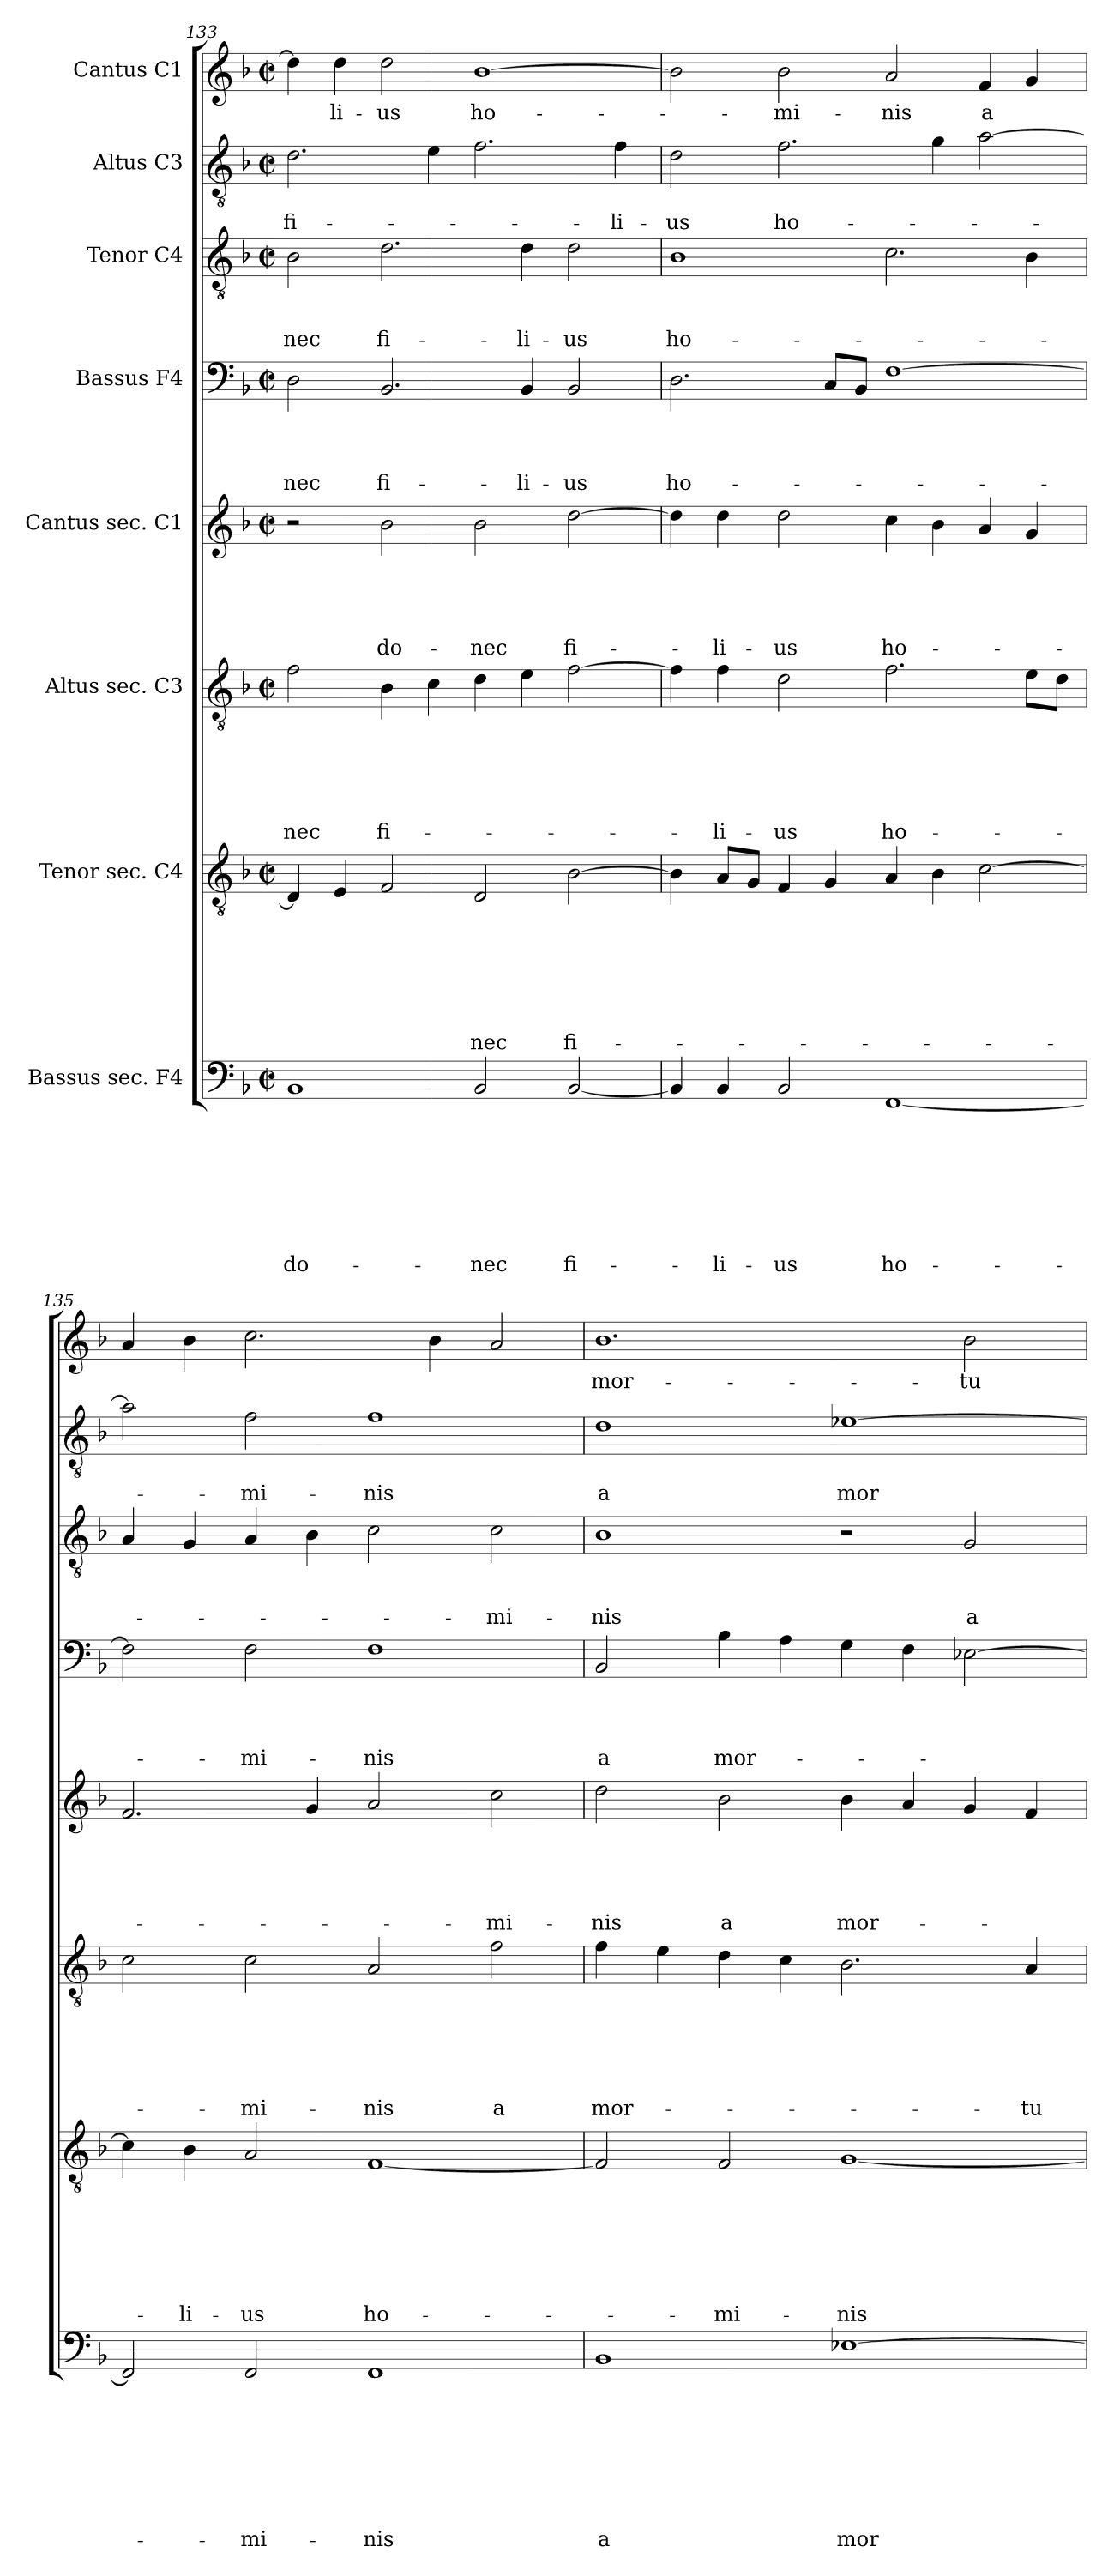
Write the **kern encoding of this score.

**kern	**text	**text	**text	**text	**text	**text	**text	**text	**kern	**text	**text	**text	**text	**text	**text	**text	**kern	**text	**text	**text	**text	**text	**text	**kern	**text	**text	**text	**text	**text	**kern	**text	**text	**text	**text	**kern	**text	**text	**text	**kern	**text	**text	**kern	**text
*part8	*part8	*part8	*part8	*part8	*part8	*part8	*part8	*part8	*part7	*part7	*part7	*part7	*part7	*part7	*part7	*part7	*part6	*part6	*part6	*part6	*part6	*part6	*part6	*part5	*part5	*part5	*part5	*part5	*part5	*part4	*part4	*part4	*part4	*part4	*part3	*part3	*part3	*part3	*part2	*part2	*part2	*part1	*part1
*staff8	*staff8	*staff8	*staff8	*staff8	*staff8	*staff8	*staff8	*staff8	*staff7	*staff7	*staff7	*staff7	*staff7	*staff7	*staff7	*staff7	*staff6	*staff6	*staff6	*staff6	*staff6	*staff6	*staff6	*staff5	*staff5	*staff5	*staff5	*staff5	*staff5	*staff4	*staff4	*staff4	*staff4	*staff4	*staff3	*staff3	*staff3	*staff3	*staff2	*staff2	*staff2	*staff1	*staff1
*I"Bassus sec. F4	*	*	*	*	*	*	*	*	*I"Tenor sec. C4	*	*	*	*	*	*	*	*I"Altus sec. C3	*	*	*	*	*	*	*I"Cantus sec. C1	*	*	*	*	*	*I"Bassus F4	*	*	*	*	*I"Tenor  C4	*	*	*	*I"Altus C3	*	*	*I"Cantus C1	*
*clefF4	*	*	*	*	*	*	*	*	*clefGv2	*	*	*	*	*	*	*	*clefGv2	*	*	*	*	*	*	*clefG2	*	*	*	*	*	*clefF4	*	*	*	*	*clefGv2	*	*	*	*clefGv2	*	*	*clefG2	*
*k[b-]	*	*	*	*	*	*	*	*	*k[b-]	*	*	*	*	*	*	*	*k[b-]	*	*	*	*	*	*	*k[b-]	*	*	*	*	*	*k[b-]	*	*	*	*	*k[b-]	*	*	*	*k[b-]	*	*	*k[b-]	*
*F:	*	*	*	*	*	*	*	*	*F:	*	*	*	*	*	*	*	*F:	*	*	*	*	*	*	*F:	*	*	*	*	*	*F:	*	*	*	*	*F:	*	*	*	*F:	*	*	*F:	*
*M2/2	*	*	*	*	*	*	*	*	*M2/2	*	*	*	*	*	*	*	*M2/2	*	*	*	*	*	*	*M2/2	*	*	*	*	*	*M2/2	*	*	*	*	*M2/2	*	*	*	*M2/2	*	*	*M2/2	*
*met(c|)	*	*	*	*	*	*	*	*	*met(c|)	*	*	*	*	*	*	*	*met(c|)	*	*	*	*	*	*	*met(c|)	*	*	*	*	*	*met(c|)	*	*	*	*	*met(c|)	*	*	*	*met(c|)	*	*	*met(c|)	*
=133	=133	=133	=133	=133	=133	=133	=133	=133	=133	=133	=133	=133	=133	=133	=133	=133	=133	=133	=133	=133	=133	=133	=133	=133	=133	=133	=133	=133	=133	=133	=133	=133	=133	=133	=133	=133	=133	=133	=133	=133	=133	=133	=133
1BB-	.	.	.	.	.	.	.	do-	4D/]	.	.	.	.	.	.	.	2f\	.	.	.	.	.	-nec	2r	.	.	.	.	.	2D\	.	.	.	-nec	2B-\	.	.	-nec	2.d\	.	fi-	4dd\]	.
.	.	.	.	.	.	.	.	.	4E/	.	.	.	.	.	.	.	.	.	.	.	.	.	.	.	.	.	.	.	.	.	.	.	.	.	.	.	.	.	.	.	.	4dd\	-li-
.	.	.	.	.	.	.	.	.	2F/	.	.	.	.	.	.	.	4B-\	.	.	.	.	.	fi-	2b-\	.	.	.	.	do-	2.BB-/	.	.	.	fi-	2.d\	.	.	fi-	.	.	.	2dd\	-us
.	.	.	.	.	.	.	.	.	.	.	.	.	.	.	.	.	4c\	.	.	.	.	.	.	.	.	.	.	.	.	.	.	.	.	.	.	.	.	.	4e\	.	.	.	.
2BB-/	.	.	.	.	.	.	.	-nec	2D/	.	.	.	.	.	.	-nec	4d\	.	.	.	.	.	.	2b-\	.	.	.	.	-nec	.	.	.	.	.	.	.	.	.	2.f\	.	.	[1b-	ho-
.	.	.	.	.	.	.	.	.	.	.	.	.	.	.	.	.	4e\	.	.	.	.	.	.	.	.	.	.	.	.	4BB-/	.	.	.	-li-	4d\	.	.	-li-	.	.	.	.	.
[2BB-/	.	.	.	.	.	.	.	fi-	[2B-\	.	.	.	.	.	.	fi-	[2f\	.	.	.	.	.	.	[2dd\	.	.	.	.	fi-	2BB-/	.	.	.	-us	2d\	.	.	-us	.	.	.	.	.
.	.	.	.	.	.	.	.	.	.	.	.	.	.	.	.	.	.	.	.	.	.	.	.	.	.	.	.	.	.	.	.	.	.	.	.	.	.	.	4f\	.	-li-	.	.
=134	=134	=134	=134	=134	=134	=134	=134	=134	=134	=134	=134	=134	=134	=134	=134	=134	=134	=134	=134	=134	=134	=134	=134	=134	=134	=134	=134	=134	=134	=134	=134	=134	=134	=134	=134	=134	=134	=134	=134	=134	=134	=134	=134
4BB-/]	.	.	.	.	.	.	.	.	4B-\]	.	.	.	.	.	.	.	4f\]	.	.	.	.	.	.	4dd\]	.	.	.	.	.	2.D\	.	.	.	ho-	1B-	.	.	ho-	2d\	.	-us	2b-\]	.
4BB-/	.	.	.	.	.	.	.	-li-	8A/L	.	.	.	.	.	.	.	4f\	.	.	.	.	.	-li-	4dd\	.	.	.	.	-li-	.	.	.	.	.	.	.	.	.	.	.	.	.	.
.	.	.	.	.	.	.	.	.	8G/J	.	.	.	.	.	.	.	.	.	.	.	.	.	.	.	.	.	.	.	.	.	.	.	.	.	.	.	.	.	.	.	.	.	.
2BB-/	.	.	.	.	.	.	.	-us	4F/	.	.	.	.	.	.	.	2d\	.	.	.	.	.	-us	2dd\	.	.	.	.	-us	.	.	.	.	.	.	.	.	.	2.f\	.	ho-	2b-\	-mi-
.	.	.	.	.	.	.	.	.	4G/	.	.	.	.	.	.	.	.	.	.	.	.	.	.	.	.	.	.	.	.	8C/L	.	.	.	.	.	.	.	.	.	.	.	.	.
.	.	.	.	.	.	.	.	.	.	.	.	.	.	.	.	.	.	.	.	.	.	.	.	.	.	.	.	.	.	8BB-/J	.	.	.	.	.	.	.	.	.	.	.	.	.
[1FF	.	.	.	.	.	.	.	ho-	4A/	.	.	.	.	.	.	.	2.f\	.	.	.	.	.	ho-	4cc\	.	.	.	.	ho-	[1F	.	.	.	.	2.c\	.	.	.	.	.	.	2a/	-nis
.	.	.	.	.	.	.	.	.	4B-\	.	.	.	.	.	.	.	.	.	.	.	.	.	.	4b-\	.	.	.	.	.	.	.	.	.	.	.	.	.	.	4g\	.	.	.	.
.	.	.	.	.	.	.	.	.	[2c\	.	.	.	.	.	.	.	.	.	.	.	.	.	.	4a/	.	.	.	.	.	.	.	.	.	.	.	.	.	.	[2a\	.	.	4f/	a
.	.	.	.	.	.	.	.	.	.	.	.	.	.	.	.	.	8e\L	.	.	.	.	.	.	4g/	.	.	.	.	.	.	.	.	.	.	4B-\	.	.	.	.	.	.	4g/	.
.	.	.	.	.	.	.	.	.	.	.	.	.	.	.	.	.	8d\J	.	.	.	.	.	.	.	.	.	.	.	.	.	.	.	.	.	.	.	.	.	.	.	.	.	.
!!LO:LB:g=z
=135	=135	=135	=135	=135	=135	=135	=135	=135	=135	=135	=135	=135	=135	=135	=135	=135	=135	=135	=135	=135	=135	=135	=135	=135	=135	=135	=135	=135	=135	=135	=135	=135	=135	=135	=135	=135	=135	=135	=135	=135	=135	=135	=135
2FF/]	.	.	.	.	.	.	.	.	4c\]	.	.	.	.	.	.	.	2c\	.	.	.	.	.	.	2.f/	.	.	.	.	.	2F\]	.	.	.	.	4A/	.	.	.	2a\]	.	.	4a/	.
.	.	.	.	.	.	.	.	.	4B-\	.	.	.	.	.	.	-li-	.	.	.	.	.	.	.	.	.	.	.	.	.	.	.	.	.	.	4G/	.	.	.	.	.	.	4b-\	.
2FF/	.	.	.	.	.	.	.	-mi-	2A/	.	.	.	.	.	.	-us	2c\	.	.	.	.	.	-mi-	.	.	.	.	.	.	2F\	.	.	.	-mi-	4A/	.	.	.	2f\	.	-mi-	2.cc\	.
.	.	.	.	.	.	.	.	.	.	.	.	.	.	.	.	.	.	.	.	.	.	.	.	4g/	.	.	.	.	.	.	.	.	.	.	4B-\	.	.	.	.	.	.	.	.
1FF	.	.	.	.	.	.	.	-nis	[1F	.	.	.	.	.	.	ho-	2A/	.	.	.	.	.	-nis	2a/	.	.	.	.	.	1F	.	.	.	-nis	2c\	.	.	.	1f	.	-nis	.	.
.	.	.	.	.	.	.	.	.	.	.	.	.	.	.	.	.	.	.	.	.	.	.	.	.	.	.	.	.	.	.	.	.	.	.	.	.	.	.	.	.	.	4b-\	.
.	.	.	.	.	.	.	.	.	.	.	.	.	.	.	.	.	2f\	.	.	.	.	.	a	2cc\	.	.	.	.	-mi-	.	.	.	.	.	2c\	.	.	-mi-	.	.	.	2a/	.
=136	=136	=136	=136	=136	=136	=136	=136	=136	=136	=136	=136	=136	=136	=136	=136	=136	=136	=136	=136	=136	=136	=136	=136	=136	=136	=136	=136	=136	=136	=136	=136	=136	=136	=136	=136	=136	=136	=136	=136	=136	=136	=136	=136
1BB-	.	.	.	.	.	.	.	a	2F/]	.	.	.	.	.	.	.	4f\	.	.	.	.	.	mor-	2dd\	.	.	.	.	-nis	2BB-/	.	.	.	a	1B-	.	.	-nis	1d	.	a	1.b-	mor-
.	.	.	.	.	.	.	.	.	.	.	.	.	.	.	.	.	4e\	.	.	.	.	.	.	.	.	.	.	.	.	.	.	.	.	.	.	.	.	.	.	.	.	.	.
.	.	.	.	.	.	.	.	.	2F/	.	.	.	.	.	.	-mi-	4d\	.	.	.	.	.	.	2b-\	.	.	.	.	a	4B-\	.	.	.	mor-	.	.	.	.	.	.	.	.	.
.	.	.	.	.	.	.	.	.	.	.	.	.	.	.	.	.	4c\	.	.	.	.	.	.	.	.	.	.	.	.	4A\	.	.	.	.	.	.	.	.	.	.	.	.	.
[1E-	.	.	.	.	.	.	.	mor-	[1G	.	.	.	.	.	.	-nis	2.B-\	.	.	.	.	.	.	4b-\	.	.	.	.	mor-	4G\	.	.	.	.	2r	.	.	.	[1e-X	.	mor-	.	.
.	.	.	.	.	.	.	.	.	.	.	.	.	.	.	.	.	.	.	.	.	.	.	.	4a/	.	.	.	.	.	4F\	.	.	.	.	.	.	.	.	.	.	.	.	.
.	.	.	.	.	.	.	.	.	.	.	.	.	.	.	.	.	.	.	.	.	.	.	.	4g/	.	.	.	.	.	[2E-X\	.	.	.	.	2G/	.	.	a	.	.	.	2b-\	-tu-
.	.	.	.	.	.	.	.	.	.	.	.	.	.	.	.	.	4A/	.	.	.	.	.	-tu-	4f/	.	.	.	.	.	.	.	.	.	.	.	.	.	.	.	.	.	.	.
=	=	=	=	=	=	=	=	=	=	=	=	=	=	=	=	=	=	=	=	=	=	=	=	=	=	=	=	=	=	=	=	=	=	=	=	=	=	=	=	=	=	=	=
*-	*-	*-	*-	*-	*-	*-	*-	*-	*-	*-	*-	*-	*-	*-	*-	*-	*-	*-	*-	*-	*-	*-	*-	*-	*-	*-	*-	*-	*-	*-	*-	*-	*-	*-	*-	*-	*-	*-	*-	*-	*-	*-	*-
